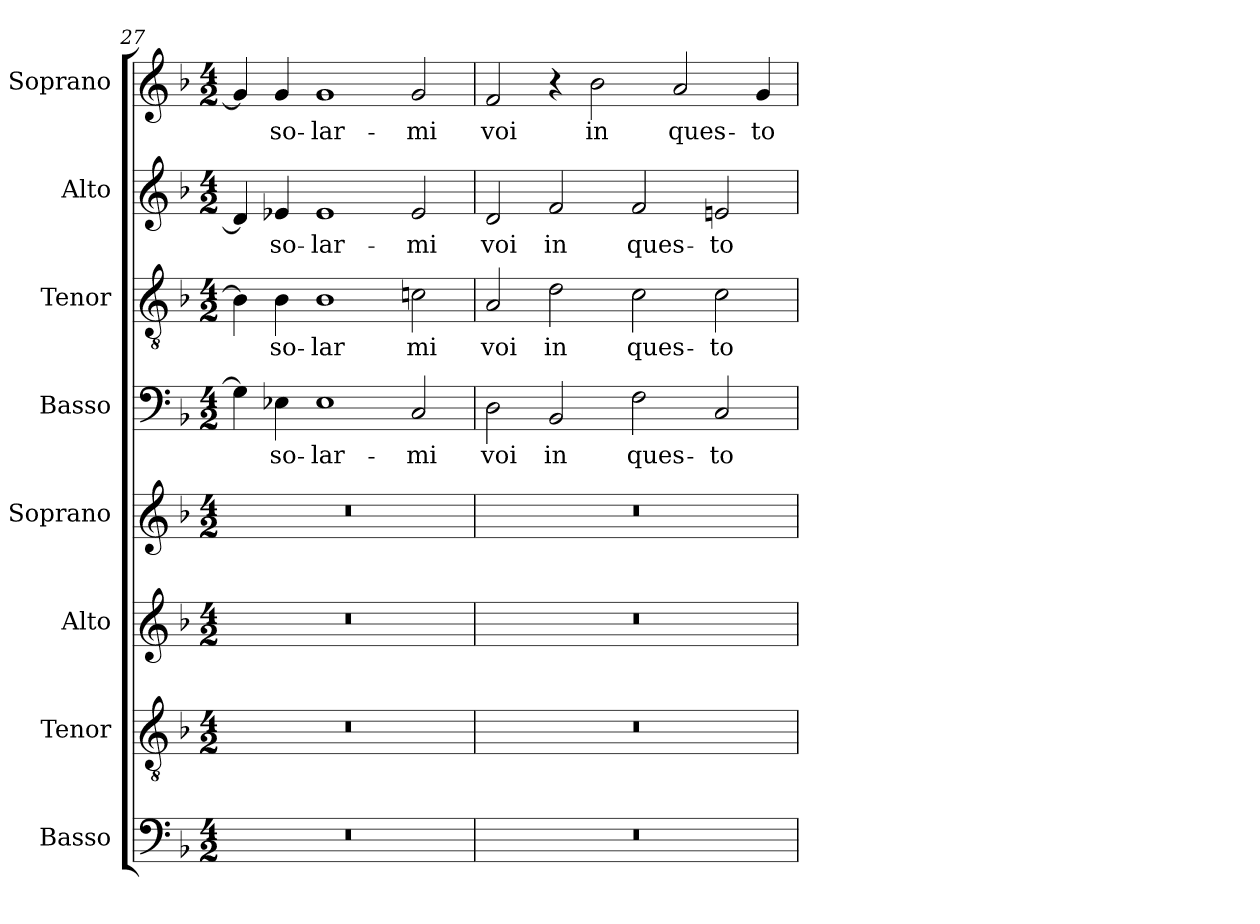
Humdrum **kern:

**kern	**kern	**kern	**kern	**kern	**text	**kern	**text	**kern	**text	**kern	**text
*part8	*part7	*part6	*part5	*part4	*part4	*part3	*part3	*part2	*part2	*part1	*part1
*staff8	*staff7	*staff6	*staff5	*staff4	*staff4	*staff3	*staff3	*staff2	*staff2	*staff1	*staff1
*I"Basso	*I"Tenor	*I"Alto	*I"Soprano	*I"Basso	*	*I"Tenor	*	*I"Alto	*	*I"Soprano	*
*	*I'T.	*I'A.	*I'Sop.	*	*	*I'T.	*	*I'A.	*	*I'Sop.	*
*clefF4	*clefGv2	*clefG2	*clefG2	*clefF4	*	*clefGv2	*	*clefG2	*	*clefG2	*
*	*ITrd7c12	*	*	*	*	*ITrd7c12	*	*	*	*	*
*k[b-]	*k[b-]	*k[b-]	*k[b-]	*k[b-]	*	*k[b-]	*	*k[b-]	*	*k[b-]	*
*F:	*F:	*F:	*F:	*F:	*	*F:	*	*F:	*	*F:	*
*M4/2	*M4/2	*M4/2	*M4/2	*M4/2	*	*M4/2	*	*M4/2	*	*M4/2	*
=27	=27	=27	=27	=27	=27	=27	=27	=27	=27	=27	=27
!LO:N:vis=1	!LO:N:vis=1	!LO:N:vis=1	!LO:N:vis=1	!	!	!	!	!	!	!	!
0r	0r	0r	0r	4Gi\]	.	4BB-i\]	.	4di/]	.	4gi/]	.
!	!	!	!	!	!LO:LY:b:color=#000000	!	!	!	!	!	!
!	!	!	!	!	!	!	!LO:LY:b:color=#000000	!	!	!	!
!	!	!	!	!	!	!	!	!	!LO:LY:b:color=#000000	!	!
!	!	!	!	!	!	!	!	!	!	!	!LO:LY:b:color=#000000
.	.	.	.	4E-Xi\	-so-	4BB-i\	-so-	4e-Xi/	-so-	4gi/	-so-
!	!	!	!	!	!LO:LY:b:color=#000000	!	!	!	!	!	!
!	!	!	!	!	!	!	!LO:LY:b:color=#000000	!	!	!	!
!	!	!	!	!	!	!	!	!	!LO:LY:b:color=#000000	!	!
!	!	!	!	!	!	!	!	!	!	!	!LO:LY:b:color=#000000
.	.	.	.	1E-i	-lar-	1BB-i	-lar	1e-i	-lar-	1gi	-lar-
!	!	!	!	!	!LO:LY:b:color=#000000	!	!	!	!	!	!
!	!	!	!	!	!	!	!LO:LY:b:color=#000000	!	!	!	!
!	!	!	!	!	!	!	!	!	!LO:LY:b:color=#000000	!	!
!	!	!	!	!	!	!	!	!	!	!	!LO:LY:b:color=#000000
.	.	.	.	2Ci/	-mi	2Cni\	mi	2e-i/	-mi	2gi/	-mi
=28	=28	=28	=28	=28	=28	=28	=28	=28	=28	=28	=28
!LO:N:vis=1	!LO:N:vis=1	!LO:N:vis=1	!LO:N:vis=1	!	!	!	!	!	!	!	!
!	!	!	!	!	!LO:LY:b:color=#000000	!	!	!	!	!	!
!	!	!	!	!	!	!	!LO:LY:b:color=#000000	!	!	!	!
!	!	!	!	!	!	!	!	!	!LO:LY:b:color=#000000	!	!
!	!	!	!	!	!	!	!	!	!	!	!LO:LY:b:color=#000000
0r	0r	0r	0r	2Di\	voi	2AAi/	voi	2di/	voi	2fi/	voi
!	!	!	!	!	!LO:LY:b:color=#000000	!	!	!	!	!	!
!	!	!	!	!	!	!	!LO:LY:b:color=#000000	!	!	!	!
!	!	!	!	!	!	!	!	!	!LO:LY:b:color=#000000	!	!
.	.	.	.	2BB-i/	in	2Di\	in	2fi/	in	4r	.
!	!	!	!	!	!	!	!	!	!	!	!LO:LY:b:color=#000000
.	.	.	.	.	.	.	.	.	.	2b-i\	in
!	!	!	!	!	!LO:LY:b:color=#000000	!	!	!	!	!	!
!	!	!	!	!	!	!	!LO:LY:b:color=#000000	!	!	!	!
!	!	!	!	!	!	!	!	!	!LO:LY:b:color=#000000	!	!
.	.	.	.	2Fi\	ques-	2Ci\	ques-	2fi/	ques-	.	.
!	!	!	!	!	!	!	!	!	!	!	!LO:LY:b:color=#000000
.	.	.	.	.	.	.	.	.	.	2ai/	ques-
!	!	!	!	!	!LO:LY:b:color=#000000	!	!	!	!	!	!
!	!	!	!	!	!	!	!LO:LY:b:color=#000000	!	!	!	!
!	!	!	!	!	!	!	!	!	!LO:LY:b:color=#000000	!	!
.	.	.	.	2Ci/	-to	2Ci\	-to	2eni/	-to	.	.
!	!	!	!	!	!	!	!	!	!	!	!LO:LY:b:color=#000000
.	.	.	.	.	.	.	.	.	.	4gi/	-to
=	=	=	=	=	=	=	=	=	=	=	=
*-	*-	*-	*-	*-	*-	*-	*-	*-	*-	*-	*-
